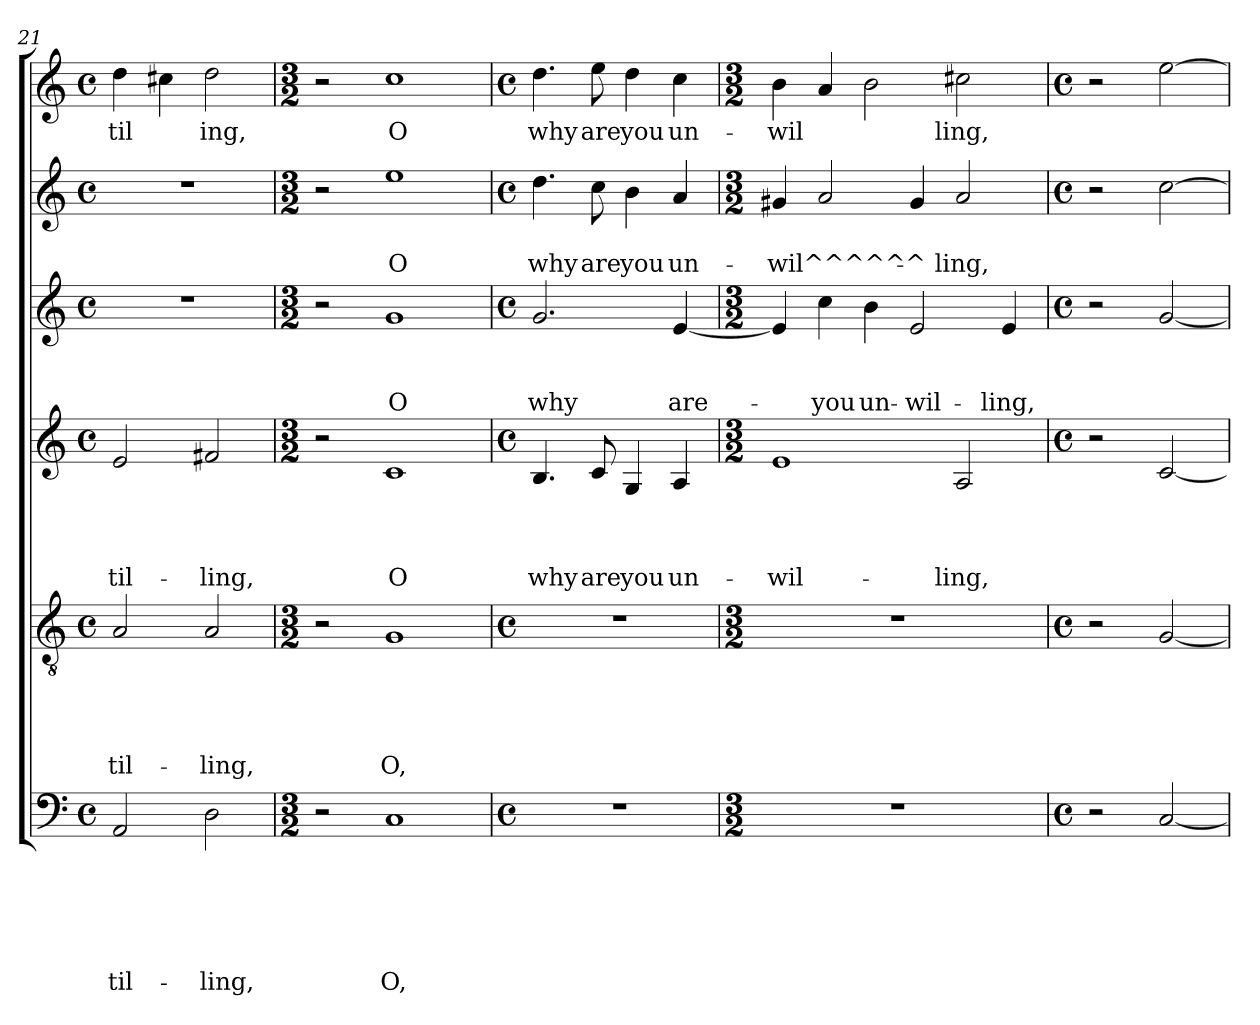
**kern	**text	**text	**text	**text	**text	**text	**kern	**text	**text	**text	**text	**text	**kern	**text	**text	**text	**text	**kern	**text	**text	**text	**kern	**text	**text	**kern	**text
*part6	*part6	*part6	*part6	*part6	*part6	*part6	*part5	*part5	*part5	*part5	*part5	*part5	*part4	*part4	*part4	*part4	*part4	*part3	*part3	*part3	*part3	*part2	*part2	*part2	*part1	*part1
*staff6	*staff6	*staff6	*staff6	*staff6	*staff6	*staff6	*staff5	*staff5	*staff5	*staff5	*staff5	*staff5	*staff4	*staff4	*staff4	*staff4	*staff4	*staff3	*staff3	*staff3	*staff3	*staff2	*staff2	*staff2	*staff1	*staff1
*clefF4	*	*	*	*	*	*	*clefGv2	*	*	*	*	*	*clefG2	*	*	*	*	*clefG2	*	*	*	*clefG2	*	*	*clefG2	*
*k[]	*	*	*	*	*	*	*k[]	*	*	*	*	*	*k[]	*	*	*	*	*k[]	*	*	*	*k[]	*	*	*k[]	*
*C:	*	*	*	*	*	*	*C:	*	*	*	*	*	*C:	*	*	*	*	*C:	*	*	*	*C:	*	*	*C:	*
*M4/4	*	*	*	*	*	*	*M4/4	*	*	*	*	*	*M4/4	*	*	*	*	*M4/4	*	*	*	*M4/4	*	*	*M4/4	*
*met(c)	*	*	*	*	*	*	*met(c)	*	*	*	*	*	*met(c)	*	*	*	*	*met(c)	*	*	*	*met(c)	*	*	*met(c)	*
=21	=21	=21	=21	=21	=21	=21	=21	=21	=21	=21	=21	=21	=21	=21	=21	=21	=21	=21	=21	=21	=21	=21	=21	=21	=21	=21
!	!	!	!	!	!	!LO:LY:b	!	!	!	!	!	!LO:LY:b	!	!	!	!	!LO:LY:b	!	!	!	!	!	!	!	!	!LO:LY:b
2AA/	.	.	.	.	.	-til-	2A/	.	.	.	.	-til-	2e/	.	.	.	-til-	1r	.	.	.	1r	.	.	4dd\	-til
.	.	.	.	.	.	.	.	.	.	.	.	.	.	.	.	.	.	.	.	.	.	.	.	.	4cc#X\	.
!	!	!	!	!	!	!LO:LY:b	!	!	!	!	!	!LO:LY:b	!	!	!	!	!LO:LY:b	!	!	!	!	!	!	!	!	!LO:LY:b
2D\	.	.	.	.	.	-ling,	2A/	.	.	.	.	-ling,	2f#X/	.	.	.	-ling,	.	.	.	.	.	.	.	2dd\	ing,
=22	=22	=22	=22	=22	=22	=22	=22	=22	=22	=22	=22	=22	=22	=22	=22	=22	=22	=22	=22	=22	=22	=22	=22	=22	=22	=22
*M3/2	*	*	*	*	*	*	*M3/2	*	*	*	*	*	*M3/2	*	*	*	*	*M3/2	*	*	*	*M3/2	*	*	*M3/2	*
*	*	*	*	*	*	*	*	*	*	*	*	*	*	*	*	*	*	*	*	*	*	*	*	*	*MM240	*
2r	.	.	.	.	.	.	2r	.	.	.	.	.	2r	.	.	.	.	2r	.	.	.	2r	.	.	2r	.
!	!	!	!	!	!	!LO:LY:b	!	!	!	!	!	!LO:LY:b	!	!	!	!	!LO:LY:b	!	!	!	!LO:LY:b	!	!	!LO:LY:b	!	!LO:LY:b
1C	.	.	.	.	.	O,	1G	.	.	.	.	O,	1c	.	.	.	O	1g	.	.	O	1ee	.	O	1cc	O
=23	=23	=23	=23	=23	=23	=23	=23	=23	=23	=23	=23	=23	=23	=23	=23	=23	=23	=23	=23	=23	=23	=23	=23	=23	=23	=23
*M4/4	*	*	*	*	*	*	*M4/4	*	*	*	*	*	*M4/4	*	*	*	*	*M4/4	*	*	*	*M4/4	*	*	*M4/4	*
*met(c)	*	*	*	*	*	*	*met(c)	*	*	*	*	*	*met(c)	*	*	*	*	*met(c)	*	*	*	*met(c)	*	*	*met(c)	*
*	*	*	*	*	*	*	*	*	*	*	*	*	*	*	*	*	*	*	*	*	*	*	*	*	*MM120	*
!	!	!	!	!	!	!	!	!	!	!	!	!	!	!	!	!	!LO:LY:b	!	!	!	!LO:LY:b	!	!	!LO:LY:b	!	!LO:LY:b
1r	.	.	.	.	.	.	1r	.	.	.	.	.	4.B/	.	.	.	why	2.g/	.	.	why	4.dd\	.	why	4.dd\	why
!	!	!	!	!	!	!	!	!	!	!	!	!	!	!	!	!	!LO:LY:b	!	!	!	!	!	!	!LO:LY:b	!	!LO:LY:b
.	.	.	.	.	.	.	.	.	.	.	.	.	8c/	.	.	.	are	.	.	.	.	8cc\	.	are	8ee\	are
!	!	!	!	!	!	!	!	!	!	!	!	!	!	!	!	!	!LO:LY:b	!	!	!	!	!	!	!LO:LY:b	!	!LO:LY:b
.	.	.	.	.	.	.	.	.	.	.	.	.	4G/	.	.	.	you	.	.	.	.	4b\	.	you	4dd\	you
!	!	!	!	!	!	!	!	!	!	!	!	!	!	!	!	!	!LO:LY:b	!	!	!	!LO:LY:b	!	!	!LO:LY:b	!	!LO:LY:b
.	.	.	.	.	.	.	.	.	.	.	.	.	4A/	.	.	.	un-	[<4e/	.	.	are-	4a/	.	un-	4cc\	un-
!!LO:LB:g=z
=24	=24	=24	=24	=24	=24	=24	=24	=24	=24	=24	=24	=24	=24	=24	=24	=24	=24	=24	=24	=24	=24	=24	=24	=24	=24	=24
*M3/2	*	*	*	*	*	*	*M3/2	*	*	*	*	*	*M3/2	*	*	*	*	*M3/2	*	*	*	*M3/2	*	*	*M3/2	*
*	*	*	*	*	*	*	*	*	*	*	*	*	*	*	*	*	*	*	*	*	*	*	*	*	*MM240	*
!	!	!	!	!	!	!	!	!	!	!	!	!	!	!	!	!	!LO:LY:b	!	!	!	!	!	!	!LO:LY:b	!	!LO:LY:b
1.r	.	.	.	.	.	.	1.r	.	.	.	.	.	1e	.	.	.	-wil-	4e/]	.	.	.	4g#X/	.	-wil^^^^^^-	4b\	-wil
!	!	!	!	!	!	!	!	!	!	!	!	!	!	!	!	!	!	!	!	!	!LO:LY:b	!	!	!	!	!
.	.	.	.	.	.	.	.	.	.	.	.	.	.	.	.	.	.	4cc\	.	.	-you	2a/	.	.	4a/	.
!	!	!	!	!	!	!	!	!	!	!	!	!	!	!	!	!	!	!	!	!	!LO:LY:b	!	!	!	!	!
.	.	.	.	.	.	.	.	.	.	.	.	.	.	.	.	.	.	4b\	.	.	un-	.	.	.	2b\	.
!	!	!	!	!	!	!	!	!	!	!	!	!	!	!	!	!	!	!	!	!	!LO:LY:b	!	!	!	!	!
.	.	.	.	.	.	.	.	.	.	.	.	.	.	.	.	.	.	2e/	.	.	-wil-	4g#/	.	.	.	.
!	!	!	!	!	!	!	!	!	!	!	!	!	!	!	!	!	!LO:LY:b	!	!	!	!	!	!	!LO:LY:b	!	!LO:LY:b
.	.	.	.	.	.	.	.	.	.	.	.	.	2A/	.	.	.	-ling,	.	.	.	.	2a/	.	-ling,	2cc#X\	ling,
!	!	!	!	!	!	!	!	!	!	!	!	!	!	!	!	!	!	!	!	!	!LO:LY:b	!	!	!	!	!
.	.	.	.	.	.	.	.	.	.	.	.	.	.	.	.	.	.	4e/	.	.	-ling,	.	.	.	.	.
!!LO:LB:g=z
=25	=25	=25	=25	=25	=25	=25	=25	=25	=25	=25	=25	=25	=25	=25	=25	=25	=25	=25	=25	=25	=25	=25	=25	=25	=25	=25
*M4/4	*	*	*	*	*	*	*M4/4	*	*	*	*	*	*M4/4	*	*	*	*	*M4/4	*	*	*	*M4/4	*	*	*M4/4	*
*met(c)	*	*	*	*	*	*	*met(c)	*	*	*	*	*	*met(c)	*	*	*	*	*met(c)	*	*	*	*met(c)	*	*	*met(c)	*
*	*	*	*	*	*	*	*	*	*	*	*	*	*	*	*	*	*	*	*	*	*	*	*	*	*MM120	*
2r	.	.	.	.	.	.	2r	.	.	.	.	.	2r	.	.	.	.	2r	.	.	.	2r	.	.	2r	.
[<2C/	.	.	.	.	.	.	[<2G/	.	.	.	.	.	[<2c/	.	.	.	.	[<2g/	.	.	.	[>2cc\	.	.	[>2ee\	.
=	=	=	=	=	=	=	=	=	=	=	=	=	=	=	=	=	=	=	=	=	=	=	=	=	=	=
*-	*-	*-	*-	*-	*-	*-	*-	*-	*-	*-	*-	*-	*-	*-	*-	*-	*-	*-	*-	*-	*-	*-	*-	*-	*-	*-
